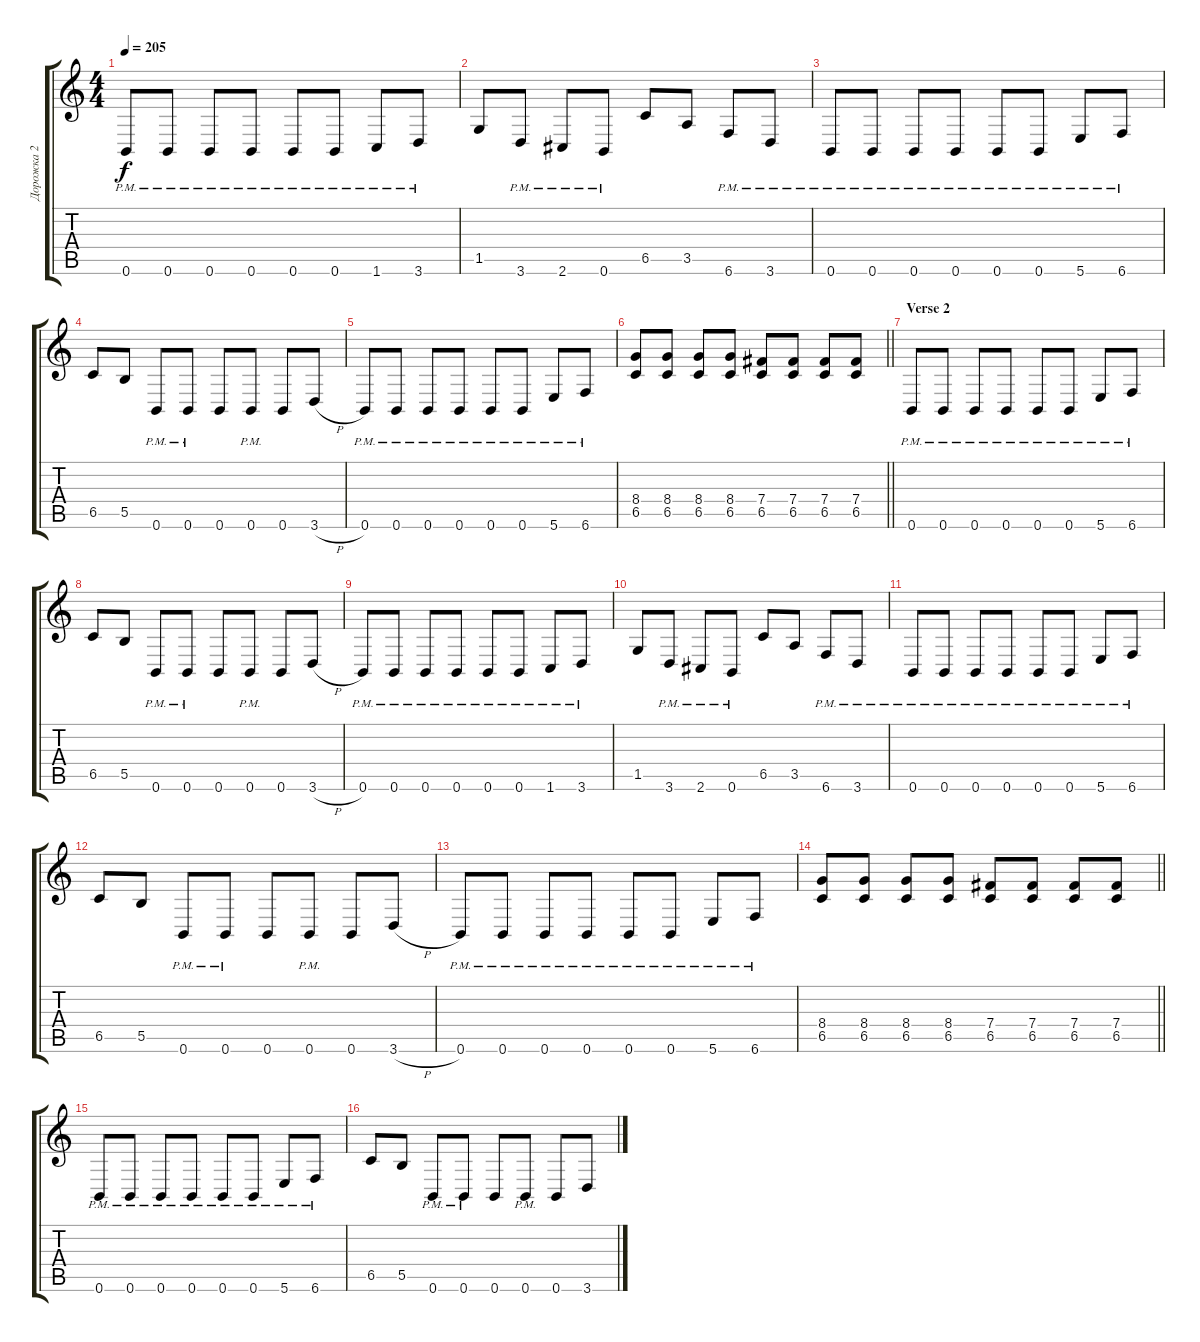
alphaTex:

\track ("Дорожка 2" "Дорожка 2") {instrument overdrivenguitar}
\staff {score tabs}
\tuning (Db4 Ab3 E3 B2 Gb2 B1) {hide}
\ts (4 4)
\tempo 205
\clef g2
\ks c
0.6{pm}.8{dy f} 0.6{pm}.8 0.6{pm}.8 0.6{pm}.8 0.6{pm}.8 0.6{pm}.8 1.6{pm}.8 3.6{pm}.8 |
1.5.8 3.6{pm}.8 2.6{pm}.8 0.6{pm}.8 6.5.8 3.5.8 6.6{pm}.8 3.6{pm}.8 |
0.6{pm}.8 0.6{pm}.8 0.6{pm}.8 0.6{pm}.8 0.6{pm}.8 0.6{pm}.8 5.6{pm}.8 6.6{pm}.8 |
6.5.8 5.5.8 0.6{pm}.8 0.6{pm}.8 0.6.8 0.6{pm}.8 0.6.8 3.6{h}.8 |
0.6{pm}.8 0.6{pm}.8 0.6{pm}.8 0.6{pm}.8 0.6{pm}.8 0.6{pm}.8 5.6{pm}.8 6.6{pm}.8 |
\barLineRight lightlight
(8.4 6.5).8 (8.4 6.5).8 (8.4 6.5).8 (8.4 6.5).8 (7.4 6.5).8 (7.4 6.5).8 (7.4 6.5).8 (7.4 6.5).8 |
\section ("" "Verse 2")
0.6{pm}.8 0.6{pm}.8 0.6{pm}.8 0.6{pm}.8 0.6{pm}.8 0.6{pm}.8 5.6{pm}.8 6.6{pm}.8 |
6.5.8 5.5.8 0.6{pm}.8 0.6{pm}.8 0.6.8 0.6{pm}.8 0.6.8 3.6{h}.8 |
0.6{pm}.8 0.6{pm}.8 0.6{pm}.8 0.6{pm}.8 0.6{pm}.8 0.6{pm}.8 1.6{pm}.8 3.6{pm}.8 |
1.5.8 3.6{pm}.8 2.6{pm}.8 0.6{pm}.8 6.5.8 3.5.8 6.6{pm}.8 3.6{pm}.8 |
0.6{pm}.8 0.6{pm}.8 0.6{pm}.8 0.6{pm}.8 0.6{pm}.8 0.6{pm}.8 5.6{pm}.8 6.6{pm}.8 |
6.5.8 5.5.8 0.6{pm}.8 0.6{pm}.8 0.6.8 0.6{pm}.8 0.6.8 3.6{h}.8 |
0.6{pm}.8 0.6{pm}.8 0.6{pm}.8 0.6{pm}.8 0.6{pm}.8 0.6{pm}.8 5.6{pm}.8 6.6{pm}.8 |
\barLineRight lightlight
(8.4 6.5).8 (8.4 6.5).8 (8.4 6.5).8 (8.4 6.5).8 (7.4 6.5).8 (7.4 6.5).8 (7.4 6.5).8 (7.4 6.5).8 |
0.6{pm}.8 0.6{pm}.8 0.6{pm}.8 0.6{pm}.8 0.6{pm}.8 0.6{pm}.8 5.6{pm}.8 6.6{pm}.8 |
6.5.8 5.5.8 0.6{pm}.8 0.6{pm}.8 0.6.8 0.6{pm}.8 0.6.8 3.6{h}.8
